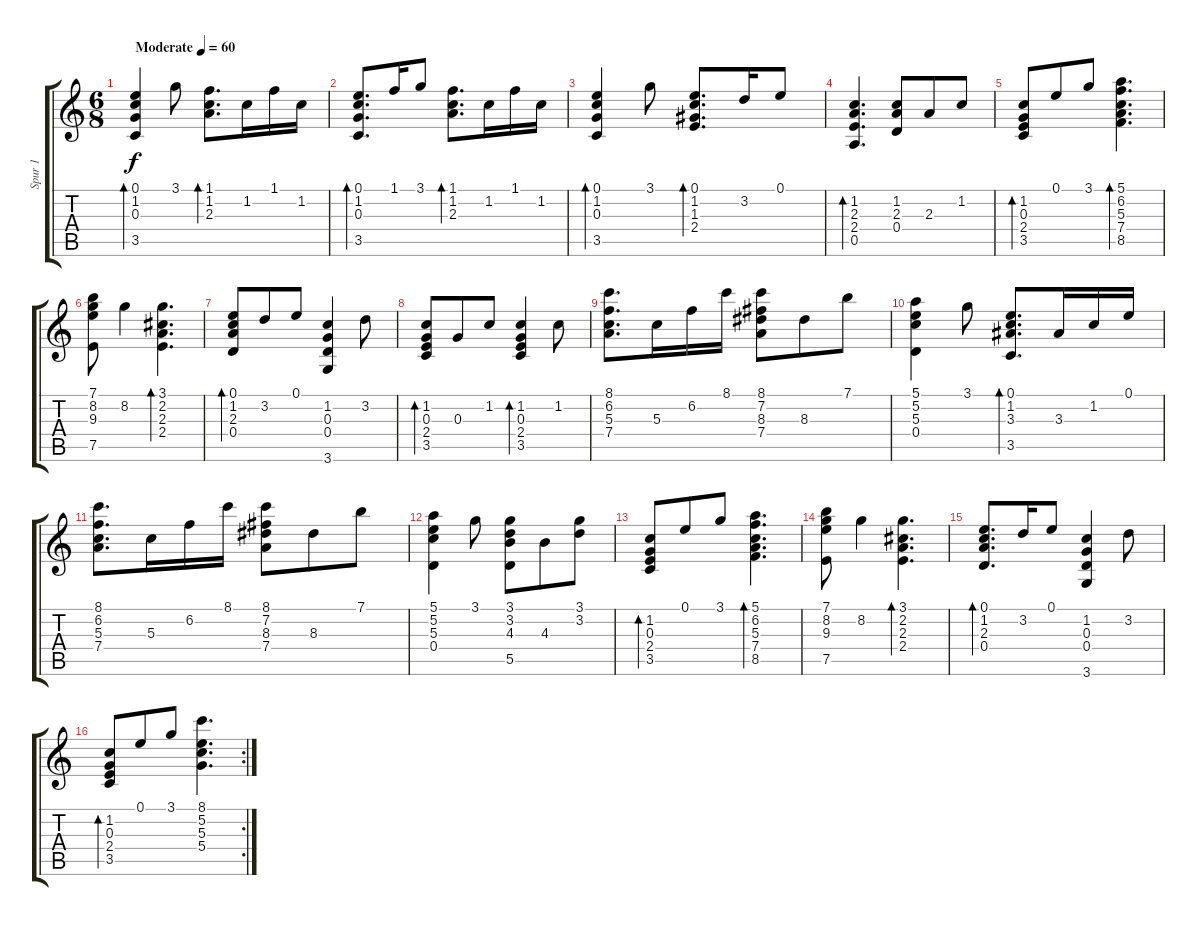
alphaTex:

\track ("Spur 1" "Spur 1") {instrument acousticguitarnylon}
\staff {score tabs}
\tuning (E4 B3 G3 D3 A2 E2) {hide}
\ts (6 8)
\tempo (60 "Moderate")
\clef g2
\ks c
(0.1 1.2 0.3 3.5).4{bd 60 dy f instrument acousticguitarnylon} 3.1.8 (1.1 1.2 2.3).8{d bd 60} 1.2.16 1.1.16 1.2.16 |
(0.1 1.2 0.3 3.5).8{d bd 60} 1.1.16 3.1.8 (1.1 1.2 2.3).8{d bd 60} 1.2.16 1.1.16 1.2.16 |
(0.1 1.2 0.3 3.5).4{bd 60} 3.1.8 (0.1 1.2 1.3 2.4).8{d bd 60} 3.2.16 0.1.8 |
(1.2 2.3 2.4 0.5).4{d bd 120} (1.2 2.3 0.4).8 2.3.8 1.2.8 |
(1.2 0.3 2.4 3.5).8{bd 60} 0.1.8 3.1.8 (5.1 6.2 5.3 7.4 8.5).4{d bd 60} |
(7.1 8.2 9.3 7.5).8 8.2.4 (3.1 2.2 2.3 2.4).4{d bd 60} |
(0.1 1.2 2.3 0.4).8{bd 60} 3.2.8 0.1.8 (1.2 0.3 0.4 3.6).4 3.2.8 |
(1.2 0.3 2.4 3.5).8{bd 60} 0.3.8 1.2.8 (1.2 0.3 2.4 3.5).4{bd 60} 1.2.8 |
(8.1 6.2 5.3 7.4).8{d} 5.3.16 6.2.16 8.1.16 (8.1 7.2 8.3 7.4).8 8.3.8 7.1.8 |
(5.1 5.2 5.3 0.4).4 3.1.8 (0.1 1.2 3.3 3.5).8{d bd 60} 3.3.16 1.2.16 0.1.16 |
(8.1 6.2 5.3 7.4).8{d} 5.3.16 6.2.16 8.1.16 (8.1 7.2 8.3 7.4).8 8.3.8 7.1.8 |
(5.1 5.2 5.3 0.4).4 3.1.8 (3.1 3.2 4.3 5.5).8 4.3.8 (3.1 3.2).8 |
(1.2 0.3 2.4 3.5).8{bd 60} 0.1.8 3.1.8 (5.1 6.2 5.3 7.4 8.5).4{d bd 60} |
(7.1 8.2 9.3 7.5).8 8.2.4 (3.1 2.2 2.3 2.4).4{d bd 60} |
(0.1 1.2 2.3 0.4).8{d bd 60} 3.2.16 0.1.8 (1.2 0.3 0.4 3.6).4 3.2.8 |
\rc 2
(1.2 0.3 2.4 3.5).8{bd 240} 0.1.8 3.1.8 (8.1 5.2 5.3 5.4).4{d}
